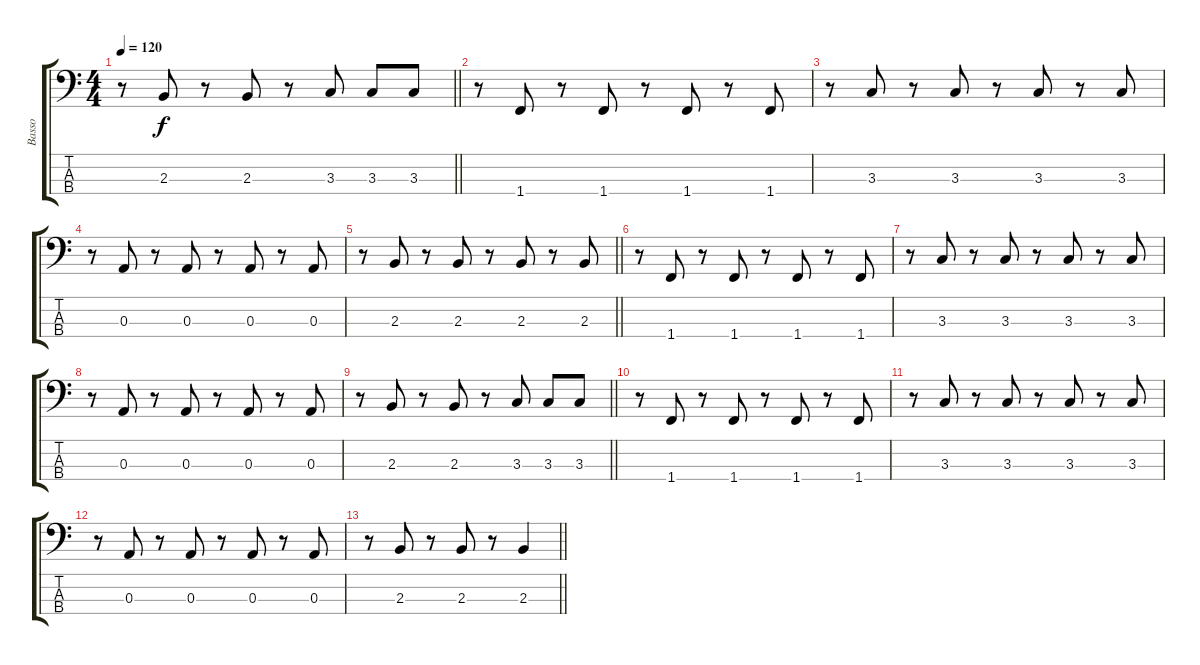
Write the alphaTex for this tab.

\track ("Basso" "Basso") {instrument fretlessbass}
\staff {score tabs}
\tuning (G2 D2 A1 E1) {hide}
\ts (4 4)
\tempo 120
\clef f4
\barLineRight lightlight
\ks c
r.8{dy f} 2.3.8 r.8 2.3.8 r.8 3.3.8 3.3.8 3.3.8 |
r.8 1.4.8 r.8 1.4.8 r.8 1.4.8 r.8 1.4.8 |
r.8 3.3.8 r.8 3.3.8 r.8 3.3.8 r.8 3.3.8 |
r.8 0.3.8 r.8 0.3.8 r.8 0.3.8 r.8 0.3.8 |
\barLineRight lightlight
r.8 2.3.8 r.8 2.3.8 r.8 2.3.8 r.8 2.3.8 |
r.8 1.4.8 r.8 1.4.8 r.8 1.4.8 r.8 1.4.8 |
r.8 3.3.8 r.8 3.3.8 r.8 3.3.8 r.8 3.3.8 |
r.8 0.3.8 r.8 0.3.8 r.8 0.3.8 r.8 0.3.8 |
\barLineRight lightlight
r.8 2.3.8 r.8 2.3.8 r.8 3.3.8 3.3.8 3.3.8 |
r.8 1.4.8 r.8 1.4.8 r.8 1.4.8 r.8 1.4.8 |
r.8 3.3.8 r.8 3.3.8 r.8 3.3.8 r.8 3.3.8 |
r.8 0.3.8 r.8 0.3.8 r.8 0.3.8 r.8 0.3.8 |
\barLineRight lightlight
r.8 2.3.8 r.8 2.3.8 r.8 2.3.4
